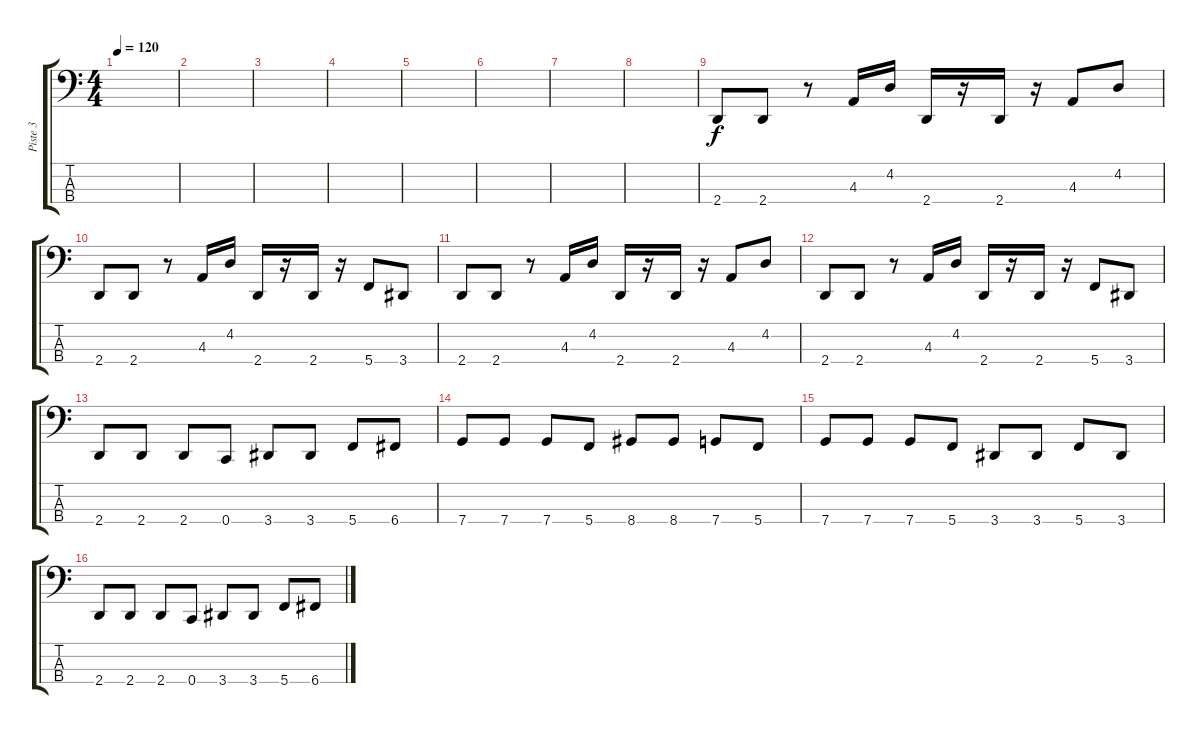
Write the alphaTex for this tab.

\track ("Piste 3" "Piste 3") {instrument electricbassfinger}
\staff {score tabs}
\tuning (Eb2 Bb1 F1 C1) {hide}
\ts (4 4)
\tempo 120
\clef f4
\ks c
|
|
|
|
|
|
|
|
2.4.8 2.4.8 r.8 4.3.16 4.2.16 2.4.16 r.16 2.4.16 r.16 4.3.8 4.2.8 |
2.4.8 2.4.8 r.8 4.3.16 4.2.16 2.4.16 r.16 2.4.16 r.16 5.4.8 3.4.8 |
2.4.8 2.4.8 r.8 4.3.16 4.2.16 2.4.16 r.16 2.4.16 r.16 4.3.8 4.2.8 |
2.4.8 2.4.8 r.8 4.3.16 4.2.16 2.4.16 r.16 2.4.16 r.16 5.4.8 3.4.8 |
2.4.8 2.4.8 2.4.8 0.4.8 3.4.8 3.4.8 5.4.8 6.4.8 |
7.4.8 7.4.8 7.4.8 5.4.8 8.4.8 8.4.8 7.4.8 5.4.8 |
7.4.8 7.4.8 7.4.8 5.4.8 3.4.8 3.4.8 5.4.8 3.4.8 |
2.4.8 2.4.8 2.4.8 0.4.8 3.4.8 3.4.8 5.4.8 6.4.8
